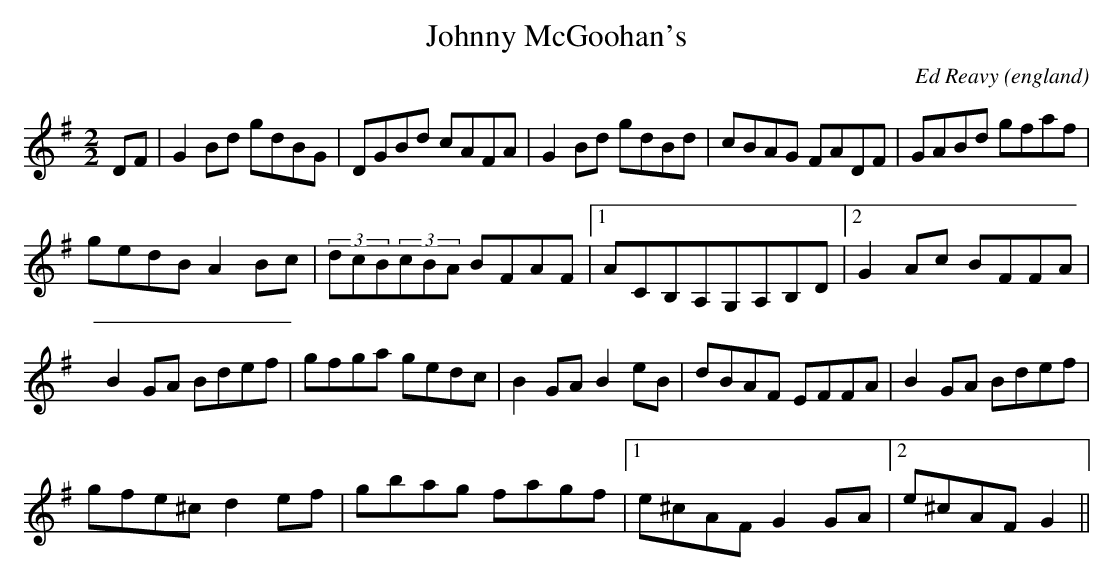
X:1
T:Johnny McGoohan's
O:england
C:Ed Reavy
M:2/2
L:1/8
K:G
DF|G2 Bd gdBG|DGBd cAFA|G2 Bd gdBd|cBAG FADF|GABd gfaf|
gedB A2 Bc|(3dcB(3cBA BFAF|1 ACB,A,G,A,B,D|2G2 Ac BFFA|
B2 GA Bdef|gfga gedc|B2 GA B2 eB|dBAF EFFA|B2 GA Bdef|
gfe^c d2 ef|gbag fagf|1 e^cAF G2 GA|2 e^cAF G2||
